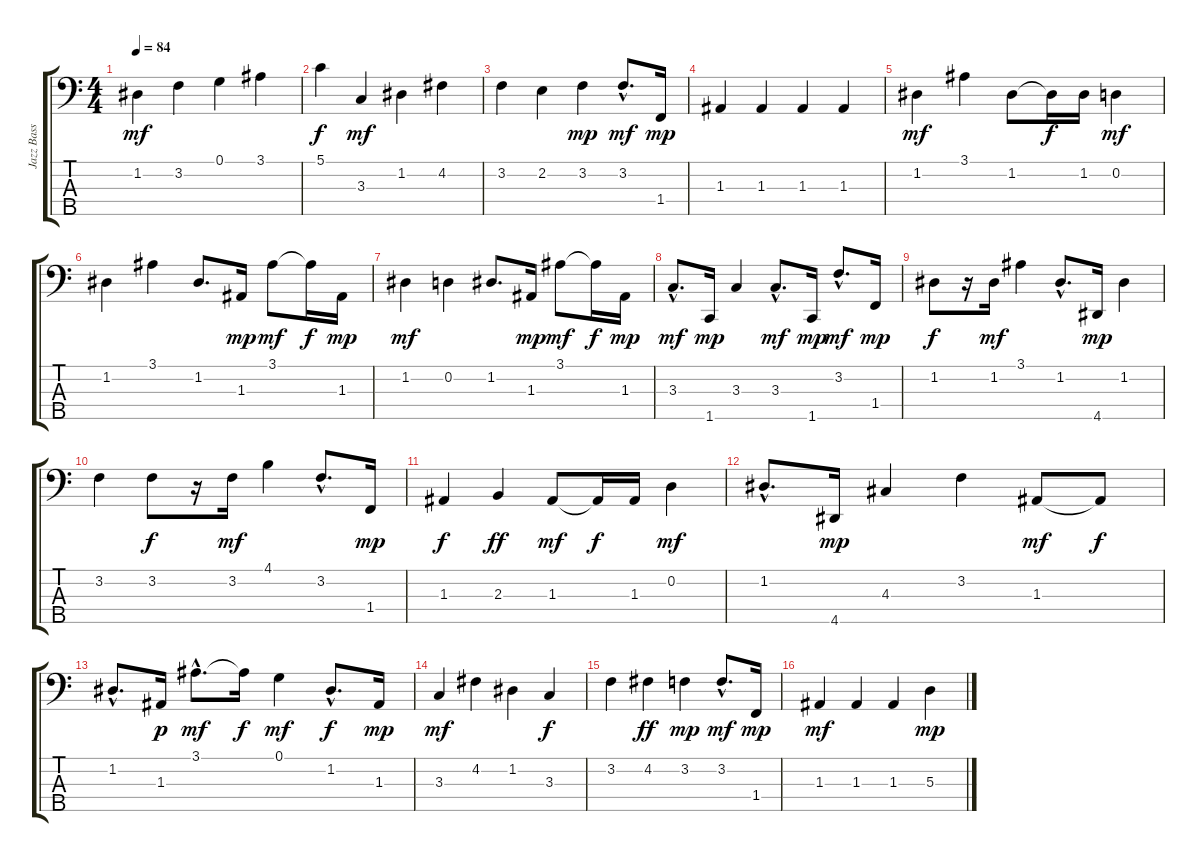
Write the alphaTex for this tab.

\track ("Jazz Bass" "Jazz Bass") {instrument acousticbass}
\staff {score tabs}
\tuning (G2 D2 A1 E1 B0) {hide}
\ts (4 4)
\tempo 84
\clef f4
\ks c
1.2.4{dy mf instrument acousticbass} 3.2.4 0.1.4 3.1.4 |
5.1.4{dy f} 3.3.4{dy mf} 1.2.4 4.2.4 |
3.2.4 2.2.4 3.2.4{dy mp} 3.2{hac}.8{d dy mf} 1.4.16{dy mp} |
1.3.4 1.3.4 1.3.4 1.3.4 |
1.2.4{dy mf} 3.1.4 1.2.8 1.2{t}.16{dy f} 1.2.16 0.2.4{dy mf} |
1.2.4 3.1.4 1.2.8{d} 1.3.16{dy mp} 3.1.8{dy mf} 3.1{t}.16{dy f} 1.3.16{dy mp} |
1.2.4{dy mf} 0.2.4 1.2.8{d} 1.3.16{dy mp} 3.1.8{dy mf} 3.1{t}.16{dy f} 1.3.16{dy mp} |
3.3{hac}.8{d dy mf} 1.5.16{dy mp} 3.3.4 3.3{hac}.8{d dy mf} 1.5.16{dy mp} 3.2{hac}.8{d dy mf} 1.4.16{dy mp} |
1.2.8{dy f} r.16 1.2.16{dy mf} 3.1.4 1.2{hac}.8{d} 4.5.16{dy mp} 1.2.4 |
3.2.4 3.2.8{dy f} r.16 3.2.16{dy mf} 4.1.4 3.2{hac}.8{d} 1.4.16{dy mp} |
1.3.4{dy f} 2.3.4{dy ff} 1.3.8{dy mf} 1.3{t}.16{dy f} 1.3.16 0.2.4{dy mf} |
1.2{hac}.8{d} 4.5.16{dy mp} 4.3.4 3.2.4 1.3.8{dy mf} 1.3{t}.8{dy f} |
1.2{hac}.8{d} 1.3.16{dy p} 3.1{hac}.8{d dy mf} 3.1{t}.16{dy f} 0.1.4{dy mf} 1.2{hac}.8{d dy f} 1.3.16{dy mp} |
3.3.4{dy mf} 4.2.4 1.2.4 3.3.4{dy f} |
3.2.4 4.2.4{dy ff} 3.2.4{dy mp} 3.2{hac}.8{d dy mf} 1.4.16{dy mp} |
1.3.4{dy mf} 1.3.4 1.3.4 5.3.4{dy mp}
